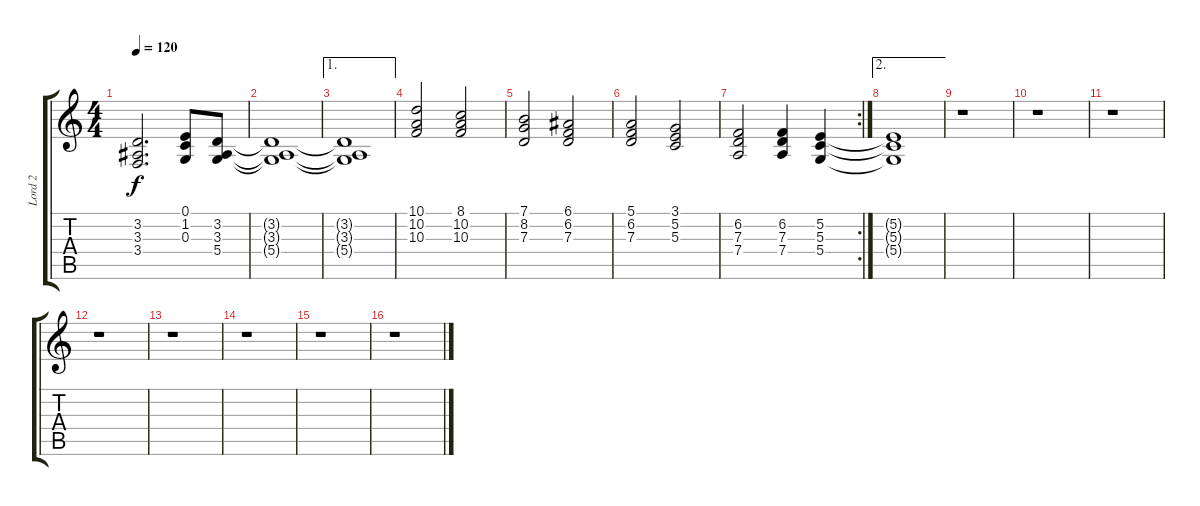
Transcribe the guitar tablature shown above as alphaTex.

\track ("Lord 2" "Lord 2") {instrument drawbarorgan}
\staff {score tabs}
\tuning (E4 B3 G3 D3 A2 E2) {hide}
\ts (4 4)
\tempo 120
\clef g2
\ks c
(3.2{t} 3.3{t} 3.4{t}).2{d dy f} (0.1 1.2 0.3).8 (3.2 3.3 5.4).8 |
(3.2{t} 3.3{t} 5.4{t}).1 |
\ae 1
(3.2{t} 3.3{t} 5.4{t}).1 |
(10.1 10.2 10.3).2{instrument drawbarorgan} (8.1 10.2 10.3).2 |
(7.1 8.2 7.3).2 (6.1 6.2 7.3).2 |
(5.1 6.2 7.3).2 (3.1 5.2 5.3).2 |
\rc 2
(6.2 7.3 7.4).2 (6.2 7.3 7.4).4 (5.2 5.3 5.4).4 |
\ae 2
(5.2{t} 5.3{t} 5.4{t}).1 |
r.1 |
r.1 |
r.1 |
r.1 |
r.1 |
r.1 |
r.1 |
r.1
